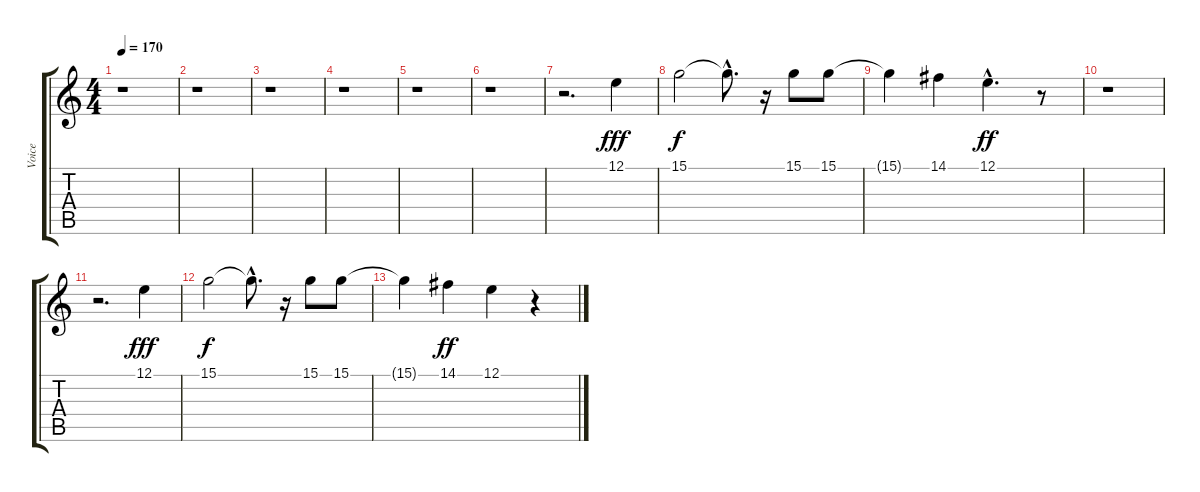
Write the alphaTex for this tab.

\track ("Voice" "Voice") {instrument lead3calliope}
\staff {score tabs}
\tuning (E4 B3 G3 D3 A2 E2) {hide}
\ts (4 4)
\tempo 170
\clef g2
\ks c
r.1{dy f} |
r.1 |
r.1 |
r.1 |
r.1 |
r.1 |
r.2{d} 12.1.4{dy fff} |
15.1.2{dy f} 15.1{hac t}.8{d} r.16 15.1.8 15.1.8 |
15.1{t}.4 14.1.4 12.1{hac}.4{d dy ff} r.8 |
r.1 |
r.2{d} 12.1.4{dy fff} |
15.1.2{dy f} 15.1{hac t}.8{d} r.16 15.1.8 15.1.8 |
15.1{t}.4 14.1.4{dy ff} 12.1.4 r.4
